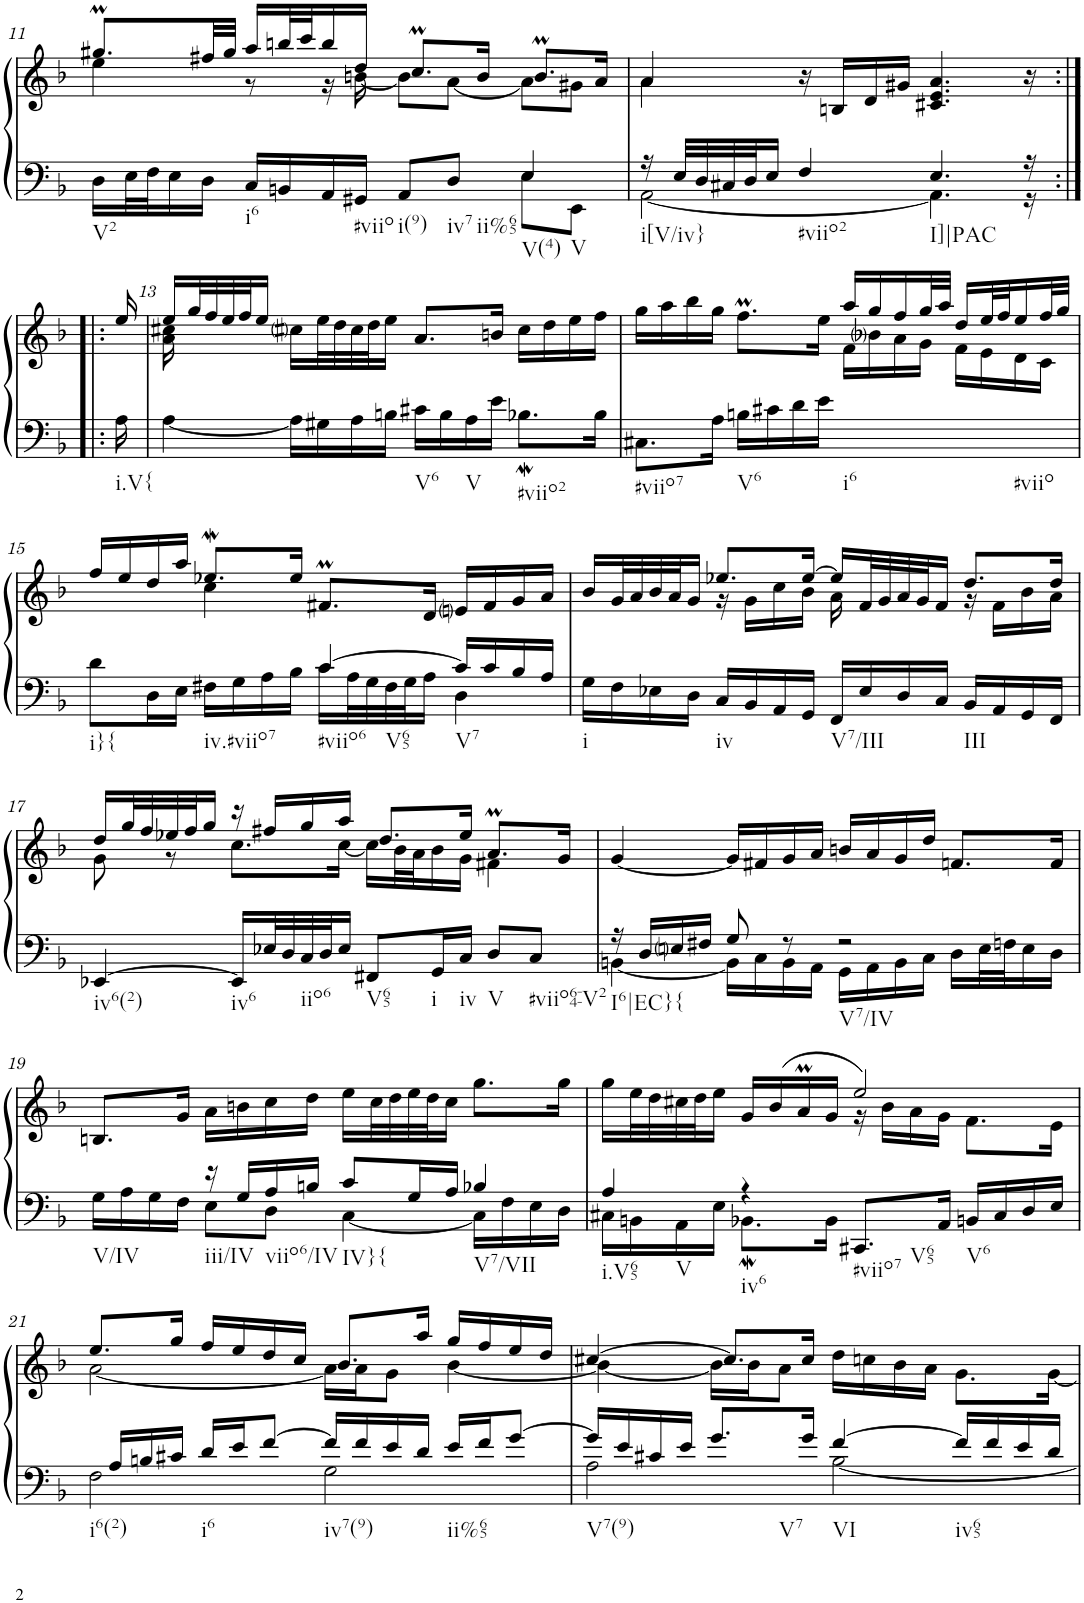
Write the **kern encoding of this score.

**kern	**kern
*part1	*part1
*staff2	*staff1
*I"Midi_2	*
!!LO:PB:g=z
*clefF4	*clefG2
*k[b-]	*k[b-]
*M4/4	*M4/4
=11	=11
*^	*^
!LO:TX:b:t=V2	!	!	!
4ryy	16D\LL	8.gg#Xm/L	4ee\
.	32E\L	.	.
.	32F\J	.	.
.	16E\	.	.
.	16D\JJ	32ff#X/LL	.
.	.	32gg#/JJJ	.
!LO:TX:b:t=i6	!	!	!
16C/LL	2ryy	16aa/LL	8r
16BBn/	.	32bbn/L	.
.	.	32ccc/J	.
16AA/	.	16bb/	16r
!LO:TX:b:t=#viio	!	!	!
16GG#X/JJ	.	16dd/JJ	[16bn\
!LO:TX:b:t=i(9)	!	!	!
8AA/L	.	8.ccM/L	8b\L]
!LO:TX:b:t=iv7	!	!	!
!LO:TX:b:t=ii%65	!	!	!
8D/J	.	.	[8a\J
.	.	16b/Jk	.
!LO:TX:b:t=V(4)	!	!	!
!LO:TX:b:t=V	!	!	!
4E/	8E\L	8.bm/L	8a\L]
.	8EE\J	.	8g#X\J
.	.	16a/Jk	.
=12	=12	=12	=12
!LO:TX:b:t=i[V/iv}	!	!	!
16r	[2AA\	4a/	4a\
32E/LLL	.	.	.
32D/	.	.	.
32C#X/	.	.	.
32D/J	.	.	.
16E/JJ	.	.	.
!LO:TX:b:t=#viio2	!	!	!
4F/	.	16r	4ryy
.	.	16Bn/LL	.
.	.	16d/	.
.	.	16g#X/JJ	.
!LO:TX:b:t=I]|PAC	!	!	!
4.E/	4.AA\]	4.c#X/ 4.e/ 4.a/	4..ryy
16r	16r	16r	.
!!LO:LB:g=z	!!
=12X1:|!|:	=12X1:|!|:	=12X1:|!|:	=12X1:|!|:
!LO:TX:b:t=i.V{	!	!	!
16ryy	16A\	16ee/	16ryy
=13	=13	=13	=13
!LO:TX:b:t=V6	!	!	!
!LO:TX:b:t=V	!	!	!
!LO:TX:b:t=#viio2	!	!	!
1ryy	[4A\	16ee/LL	16a\ 16cc#X\
.	.	32gg/L	8.ryy
.	.	32ff/	.
.	.	32ee/	.
.	.	32ff/J	.
.	.	16ee/JJ	.
.	16A\LL]	4ryy	16cc#i\LL
.	16G#X\	.	32ee\L
.	.	.	32dd\
.	16A\	.	32cc#\
.	.	.	32dd\J
.	16Bn\JJ	.	16ee\JJ
.	16c#X\LL	8.a/L	4ryy
.	16B\	.	.
.	16A\	.	.
.	16e\JJ	16bn/Jk	.
.	8.B-Xw\L	4ryy	16cc#\LL
.	.	.	16dd\
.	.	.	16ee\
.	16B-\Jk	.	16ff\JJ
=14	=14	=14	=14
!LO:TX:b:t=#viio7	!	!	!
!LO:TX:b:t=V6	!	!	!
!LO:TX:b:t=i6	!	!	!
!LO:TX:b:t=#viio	!	!	!
1ryy	8.C#X\L	4ryy	16gg\LL
.	.	.	16aa\
.	.	.	16bb-\
.	16A\Jk	.	16gg\JJ
.	16Bn\LL	8.ffM\L	4ryy
.	16c#X\	.	.
.	16d\	.	.
.	16e\JJ	16ee\Jk	.
.	2ryy	16aa/LL	16f\LL
.	.	16gg/	16b-i\
.	.	16ff/	16a\
.	.	32gg/L	16g\JJ
.	.	32aa/JJJ	.
.	.	16dd/LL	16f\LL
.	.	32ee/L	16e\
.	.	32ff/J	.
.	.	16ee/	16d\
.	.	32ff/L	16c\JJ
.	.	32gg/JJJ	.
!!LO:LB:g=z	!!
=15	=15	=15	=15
!LO:TX:b:t=i}{	!	!	!
8d\L	2ryy	16ff/LL	4ryy
.	.	16ee/	.
16D\L	.	16dd/	.
16E\JJ	.	16aa/JJ	.
!LO:TX:b:t=iv.#viio7	!	!	!
16F#X\LL	.	8.ee-Xw/L	4cc\
16G\	.	.	.
16A\	.	.	.
16B-\JJ	.	16ee-/Jk	.
!LO:TX:b:t=#viio6	!	!	!
!LO:TX:b:t=V65	!	!	!
[4c/	16c\LL	8.f#Xm/L	2ryy
.	32A\L	.	.
.	32G\	.	.
.	32F#\	.	.
.	32G\J	.	.
.	16A\JJ	16d/Jk	.
!LO:TX:b:t=V7	!	!	!
16c/LL]	4D\	16eni/LL	.
16c/	.	16f#/	.
16B-/	.	16g/	.
16A/JJ	.	16a/JJ	.
=16	=16	=16	=16
!LO:TX:b:t=i	!	!	!
4ryy	16G\LL	16b-/LL	4ryy
.	16F\	32g/L	.
.	.	32a/	.
.	16E-X\	32b-/	.
.	.	32a/J	.
.	16D\JJ	16g/JJ	.
!LO:TX:b:t=iv	!	!	!
16C/LL	2.ryy	8.ee-X/L	16r
16BB-/	.	.	16g\LL
16AA/	.	.	16cc\
16GG/JJ	.	[16ee-/Jk	16b-\JJ
!LO:TX:b:t=V7/III	!	!	!
16FF/LL	.	16ee-/LL]	16a\
16E-/	.	32f/L	8.ryy
.	.	32g/	.
16D/	.	32a/	.
.	.	32g/J	.
16C/JJ	.	16f/JJ	.
!LO:TX:b:t=III	!	!	!
16BB-/LL	.	8.dd/L	16r
16AA/	.	.	16f\LL
16GG/	.	.	16b-\
16FF/JJ	.	16dd/Jk	16a\JJ
!!LO:LB:g=z	!!
=17	=17	=17	=17
!LO:TX:b:t=iv6(2)	!	!	!
!LO:TX:b:t=iv6	!	!	!
!LO:TX:b:t=iio6	!	!	!
!LO:TX:b:t=V65	!	!	!
!LO:TX:b:t=i	!	!	!
!LO:TX:b:t=iv	!	!	!
!LO:TX:b:t=V	!	!	!
!LO:TX:b:t=#viio64-V2	!	!	!
1ryy	[4EE-X/	16dd/LL	8g\
.	.	32gg/L	.
.	.	32ff/	.
.	.	32ee-X/	8r
.	.	32ff/J	.
.	.	16gg/JJ	.
.	16EE-/LL]	16r	8.cc\L
.	32E-X/L	16ff#X/LL	.
.	32D/	.	.
.	32C/	16gg/	.
.	32D/J	.	.
.	16E-/JJ	16aa/JJ	[16cc\Jk
.	8FF#X/L	8.dd/L	16cc\LL]
.	.	.	32b-\L
.	.	.	32a\J
.	16GG/L	.	16b-\
.	16C/JJ	16ee-/Jk	16g\JJ
.	8D/L	8.am/L	4f#X\
.	8C/J	.	.
.	.	16g/Jk	.
=18	=18	=18	=18
!LO:TX:b:t=I6|EC}{	!	!	!
16r	[4BBn\	[4g/	1ryy
16D/LL	.	.	.
16Eni/	.	.	.
16F#X/JJ	.	.	.
8G/	16BB\LL]	16g/LL]	.
.	16C\	16f#X/	.
8r	16BB\	16g/	.
.	16AA\JJ	16a/JJ	.
!LO:TX:b:t=V7/IV	!	!	!
2r	16GG\LL	16bn/LL	.
.	16AA\	16a/	.
.	16BB\	16g/	.
.	16C\JJ	16dd/JJ	.
.	16D\LL	8.fn/L	.
.	32E\L	.	.
.	32Fn\J	.	.
.	16E\	.	.
.	16D\JJ	16f/Jk	.
!!LO:LB:g=z	!!
=19	=19	=19	=19
!LO:TX:b:t=V/IV	!	!	!
4ryy	16G\LL	8.Bn/L	4ryy
.	16A\	.	.
.	16G\	.	.
.	16F\JJ	16g/Jk	.
!LO:TX:b:t=iii/IV	!	!	!
16r	8E\L	2.ryy	16a\LL
16G/LL	.	.	16bn\
!LO:TX:b:t=viio6/IV	!	!	!
16A/	8D\J	.	16cc\
16Bn/JJ	.	.	16dd\JJ
!LO:TX:b:t=IV}{	!	!	!
8c/L	[4C\	.	16ee\LL
.	.	.	32cc\L
.	.	.	32dd\
16G/L	.	.	32ee\
.	.	.	32dd\J
16A/JJ	.	.	16cc\JJ
!LO:TX:b:t=V7/VII	!	!	!
4B-X/	16C\LL]	.	8.gg\L
.	16F\	.	.
.	16E\	.	.
.	16D\JJ	.	16gg\Jk
=20	=20	=20	=20
!LO:TX:b:t=i.V65	!	!	!
!LO:TX:b:t=V	!	!	!
4A/	16C#X\LL	4ryy	16gg\LL
.	16BBn\	.	32ee\L
.	.	.	32dd\
.	16AA\	.	32cc#X\
.	.	.	32dd\J
.	16E\JJ	.	16ee\JJ
!LO:TX:b:t=iv6	!	!	!
4r	8.BB-Xw\L	16g/LL	4ryy
.	.	(>16b-/	.
.	.	16am/	.
.	16BB-\Jk	16g/JJ	.
!LO:TX:b:t=#viio7	!	!	!
!LO:TX:b:t=V65	!	!	!
8.CC#X/L	2ryy	2ee/)	16r
.	.	.	16b-\LL
.	.	.	16a\
16AA/Jk	.	.	16g\JJ
!LO:TX:b:t=V6	!	!	!
16BBn/LL	.	.	8.f\L
16C#/	.	.	.
16D/	.	.	.
16E/JJ	.	.	16e\Jk
!!LO:LB:g=z	!!
=21	=21	=21	=21
!LO:TX:b:t=i6(2)	!	!	!
16ryy	2F\	8.ee/L	[2a\
16A/LL	.	.	.
16Bn/	.	.	.
16c#X/JJ	.	16gg/Jk	.
!LO:TX:b:t=i6	!	!	!
16d/LL	.	16ff/LL	.
16e/J	.	16ee/	.
[8f/J	.	16dd/	.
.	.	16cc/JJ	.
!LO:TX:b:t=iv7(9)	!	!	!
16f/LL]	2G\	8.b-/L	16a\LL]
16f/	.	.	16a\J
16e/	.	.	8g\J
16d/JJ	.	16aa/Jk	.
!LO:TX:b:t=ii%65	!	!	!
16e/LL	.	16gg/LL	[4b-\
16f/J	.	16ff/	.
[8g/J	.	16ee/	.
.	.	16dd/JJ	.
=22	=22	=22	=22
!LO:TX:b:t=V7(9)	!	!	!
16g/LL]	2A\	[4cc#X/	4b-\_
16e/	.	.	.
16c#X/	.	.	.
16e/JJ	.	.	.
!LO:TX:b:t=V7	!	!	!
8.g/L	.	8.cc#/L]	16b-\LL]
.	.	.	16b-\J
.	.	.	8a\J
16g/Jk	.	16cc#/Jk	.
!LO:TX:b:t=VI	!	!	!
[4f/	[2B-\	16dd\LL	4ryy
.	.	16ccn\	.
.	.	16b-\	.
.	.	16a\JJ	.
!LO:TX:b:t=iv65	!	!	!
16f/LL]	.	4ryy	8.g\L
16f/	.	.	.
16e/	.	.	.
16d/JJ	.	.	[16g\Jk
*v	*v	*	*
*	*v	*v
=	=
*-	*-
